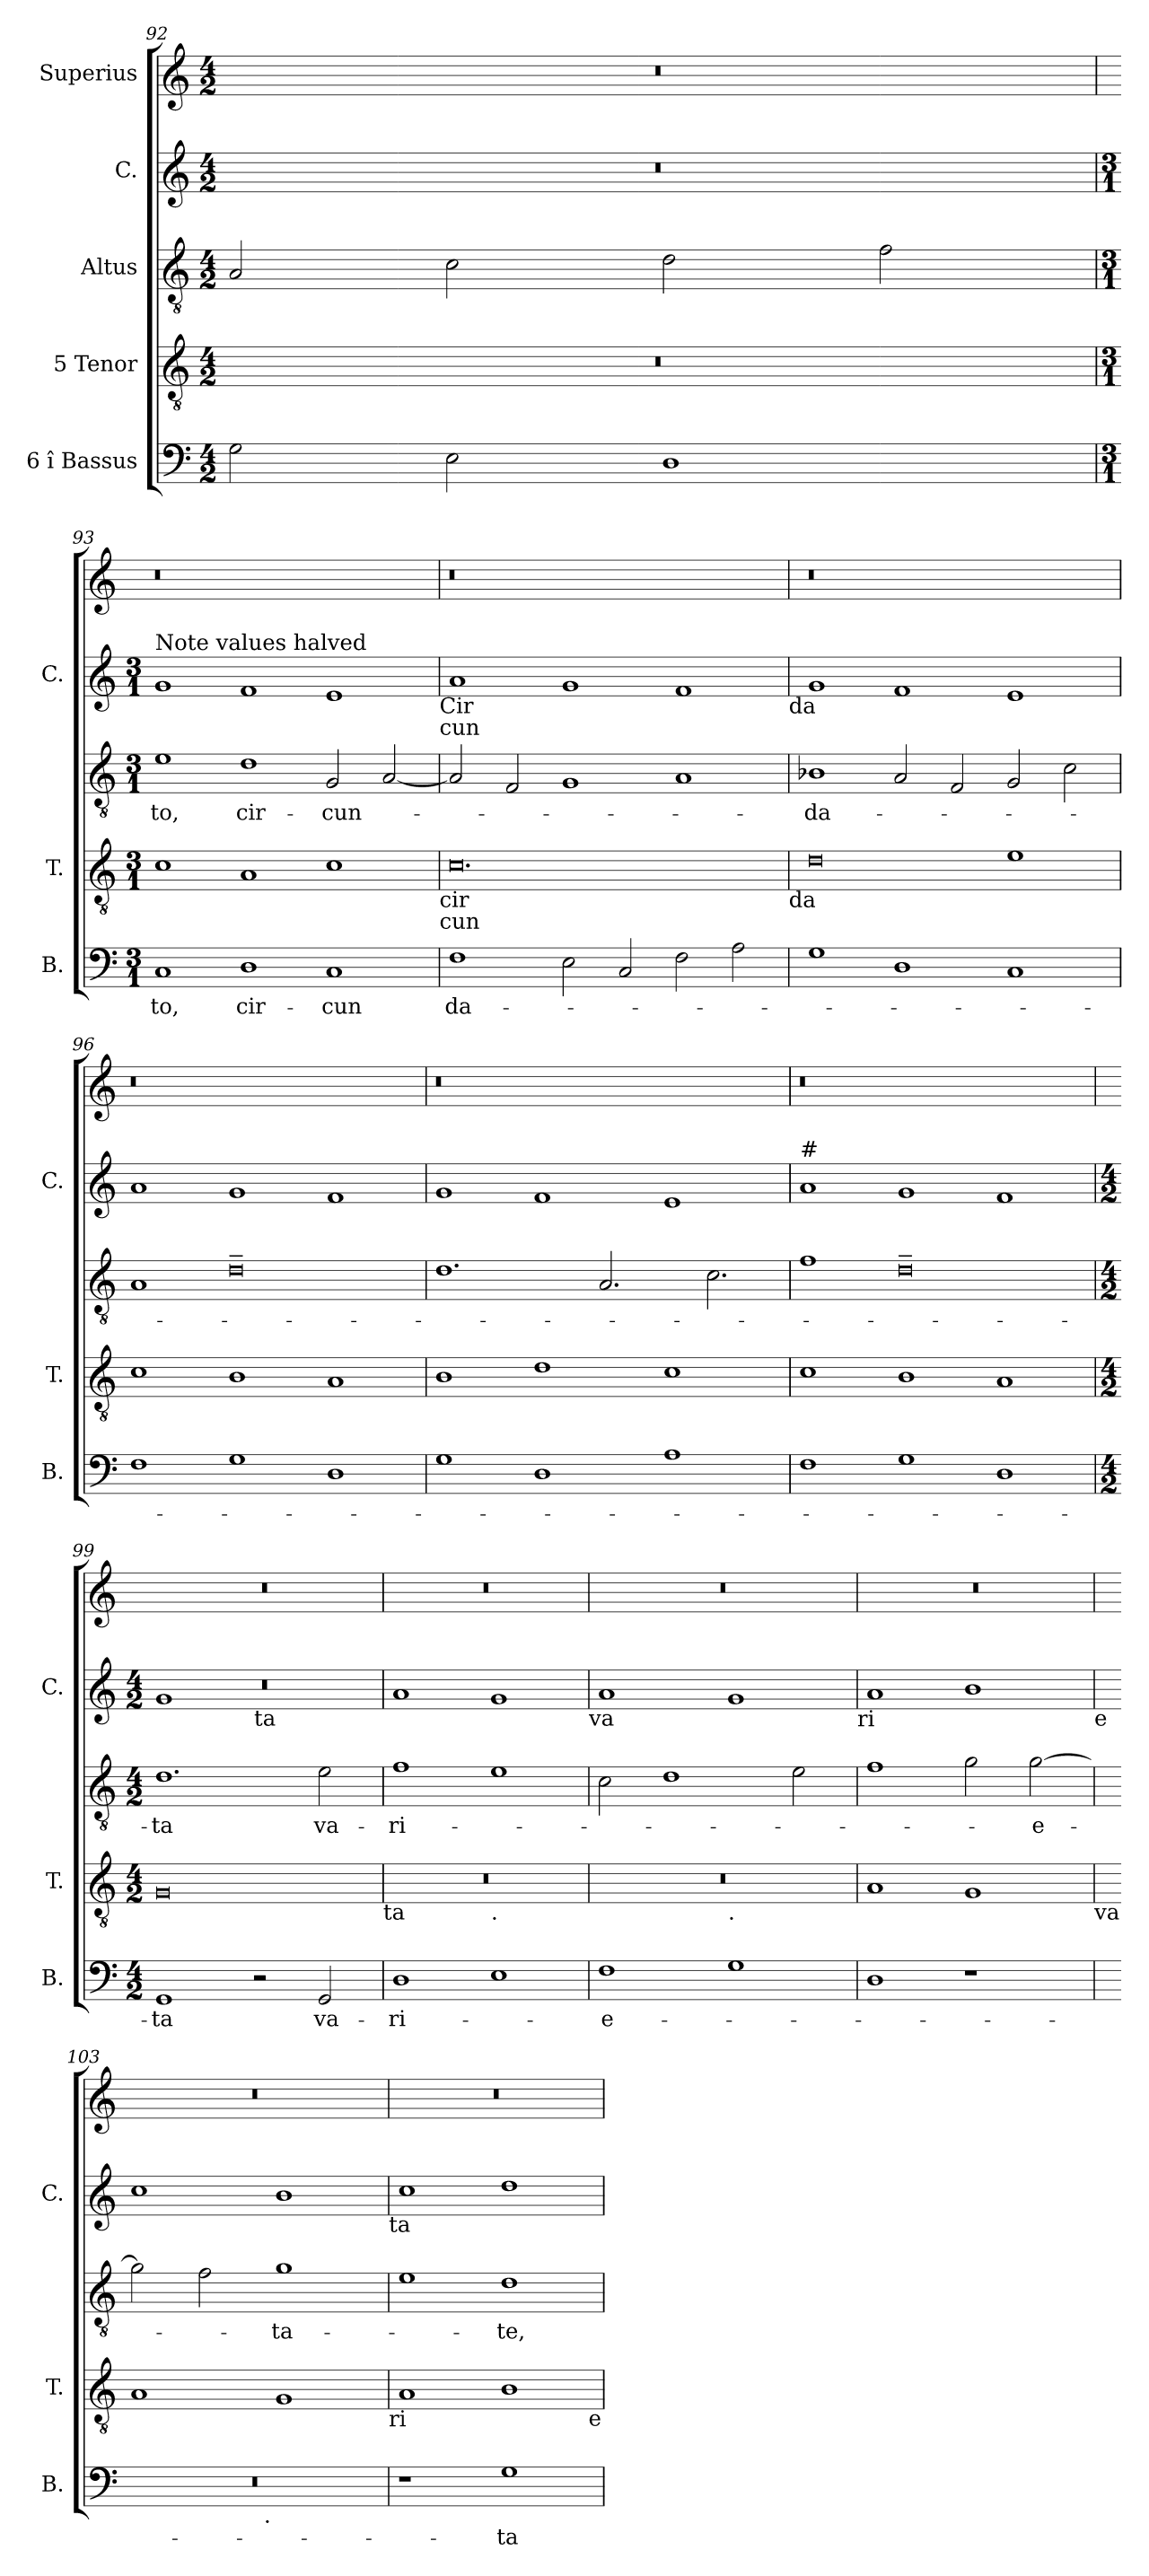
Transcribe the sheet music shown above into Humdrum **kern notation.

**kern	**text	**kern	**kern	**text	**kern	**kern
*part5	*part5	*part4	*part3	*part3	*part2	*part1
*staff5	*staff5	*staff4	*staff3	*staff3	*staff2	*staff1
*I"6 î Bassus	*	*I"5 Tenor	*I"Altus	*	*I"C.	*I"Superius
*I'B.	*	*I'T.	*	*	*I'C.	*
*clefF4	*	*clefGv2	*clefGv2	*	*clefG2	*clefG2
*k[]	*	*k[]	*k[]	*	*k[]	*k[]
*C:	*	*C:	*C:	*	*C:	*C:
*M4/2	*	*M4/2	*M4/2	*	*M4/2	*M4/2
=92	=92	=92	=92	=92	=92	=92
2G\	.	0r	2A/	.	0r	0r
2E\	.	.	2c\	.	.	.
1D	.	.	2d\	.	.	.
.	.	.	2f\	.	.	.
!!LO:LB:g=z
=93	=93	=93	=93	=93	=93	=93
*M3/1	*	*M3/1	*M3/1	*	*M3/1	*
!	!	!	!	!	!LO:TX:a:t=Note values halved	!
!	!LO:LY:b	!	!	!LO:LY:b	!	!
1C	-to,	1c	1e	-to,	1g	0r
!	!LO:LY:b	!	!	!LO:LY:b	!	!
1D	cir-	1A	1d	cir-	1f	.
!	!LO:LY:b	!	!	!LO:LY:b	!	!
1C	-cun	1c	2G/	-cun-	1e	1ryy
.	.	.	[<2A/	.	.	.
!	!	!	!	!	!LO:TX:b:t=Cir	!
!	!	!	!	!	!LO:TX:b:t=cun	!
!	!	!LO:TX:b:t=cir	!	!	!	!
!	!	!LO:TX:b:t=cun	!	!	!	!
=94	=94	=94	=94	=94	=94	=94
!	!LO:LY:b	!	!	!	!	!
1F	da-	0.c	2A/]	.	1a	0r
.	.	.	2F/	.	.	.
2E\	.	.	1G	.	1g	.
2C/	.	.	.	.	.	.
2F\	.	.	1A	.	1f	1ryy
2A\	.	.	.	.	.	.
!	!	!	!	!	!LO:TX:b:t=da	!
!	!	!LO:TX:b:t=da	!	!	!	!
=95	=95	=95	=95	=95	=95	=95
!	!	!	!	!LO:LY:b	!	!
1G	.	0d	1B-X	-da-	1g	0r
1D	.	.	2A/	.	1f	.
.	.	.	2F/	.	.	.
1C	.	1e	2G/	.	1e	1ryy
.	.	.	2c\	.	.	.
=96	=96	=96	=96	=96	=96	=96
1F	.	1c	1A	.	1a	0r
1G	.	1B	0d~>	.	1g	.
1D	.	1A	.	.	1f	1ryy
=97	=97	=97	=97	=97	=97	=97
1G	.	1B	1.d	.	1g	0r
1D	.	1d	.	.	1f	.
.	.	.	2.A/	.	.	.
1A	.	1c	.	.	1e	1ryy
.	.	.	2.c\	.	.	.
=98	=98	=98	=98	=98	=98	=98
!	!	!	!	!	!LO:TX:a:t=#	!
1F	.	1c	1f	.	1a	0r
1G	.	1B	0d~>	.	1g	.
1D	.	1A	.	.	1f	1ryy
!!LO:LB:g=z
=99	=99	=99	=99	=99	=99	=99
*M4/2	*	*M4/2	*M4/2	*	*M4/2	*
*	*	*	*	*	*^	*
*	*	*	*	*	*	*^	*
!	!LO:LY:b	!	!	!LO:LY:b	!	!	!LO:N:vis=1	!
1GG	-ta	0G	1.d	-ta	0ryy	1g	0r	0r
!	!	!	!	!	!	!LO:TX:b:t=ta	!	!
2r	.	.	.	.	.	1ryy	.	.
!	!LO:LY:b	!	!	!LO:LY:b	!	!	!	!
2GG/	va-	.	2e\	va-	.	.	.	.
*	*	*	*	*	*v	*v	*v	*
!	!	!LO:TX:b:t=ta	!	!	!	!
=100	=100	=100	=100	=100	=100	=100
!	!LO:LY:b	!	!	!LO:LY:b	!	!
*	*	*^	*	*	*	*
1D	-ri-	0r	1ryy	1f	-ri-	1a	0r
!	!	!	!LO:TX:b:t=.	!	!	!	!
1E	.	.	1ryy	1e	.	1g	.
!	!	!	!	!	!	!LO:TX:b:t=va	!
=101	=101	=101	=101	=101	=101	=101	=101
!	!LO:LY:b:rj	!	!	!	!	!	!
1F	-e-	0r	1ryy	2c\	.	1a	0r
.	.	.	.	1d	.	.	.
!	!	!	!LO:TX:b:t=.	!	!	!	!
1G	.	.	1ryy	.	.	1g	.
.	.	.	.	2e\	.	.	.
!	!	!	!	!	!	!LO:TX:b:t=ri	!
*	*	*v	*v	*	*	*	*
=102	=102	=102	=102	=102	=102	=102
1D	.	1A	1f	.	1a	0r
1r	.	1G	2g\	.	1b	.
!	!	!	!	!LO:LY:b	!	!
.	.	.	[>2g\	-e-	.	.
!	!	!	!	!	!LO:TX:b:t=e	!
!	!	!LO:TX:b:t=va	!	!	!	!
=103	=103	=103	=103	=103	=103	=103
*^	*	*	*	*	*	*
0r	2ryy	.	1A	2g\]	.	1cc	0r
.	4...ryy	.	.	2f\	.	.	.
!	!LO:TX:b:t=.	!	!	!	!	!	!
.	1ryy	.	.	.	.	.	.
!	!	!	!	!	!LO:LY:b	!	!
.	.	.	1G	1g	-ta-	1b	.
.	32ryy	.	.	.	.	.	.
!	!	!	!	!	!	!LO:TX:b:t=ta	!
!	!	!	!LO:TX:b:t=ri	!	!	!	!
*v	*v	*	*	*	*	*	*
!!LO:PB:g=z
=104	=104	=104	=104	=104	=104	=104
1r	.	1A	1e	.	1cc	0r
!	!LO:LY:b	!	!	!LO:LY:b	!	!
1G	-ta-	1B	1d	-te,	1dd	.
!	!	!LO:TX:b:t=e	!	!	!	!
=	=	=	=	=	=	=
*-	*-	*-	*-	*-	*-	*-
